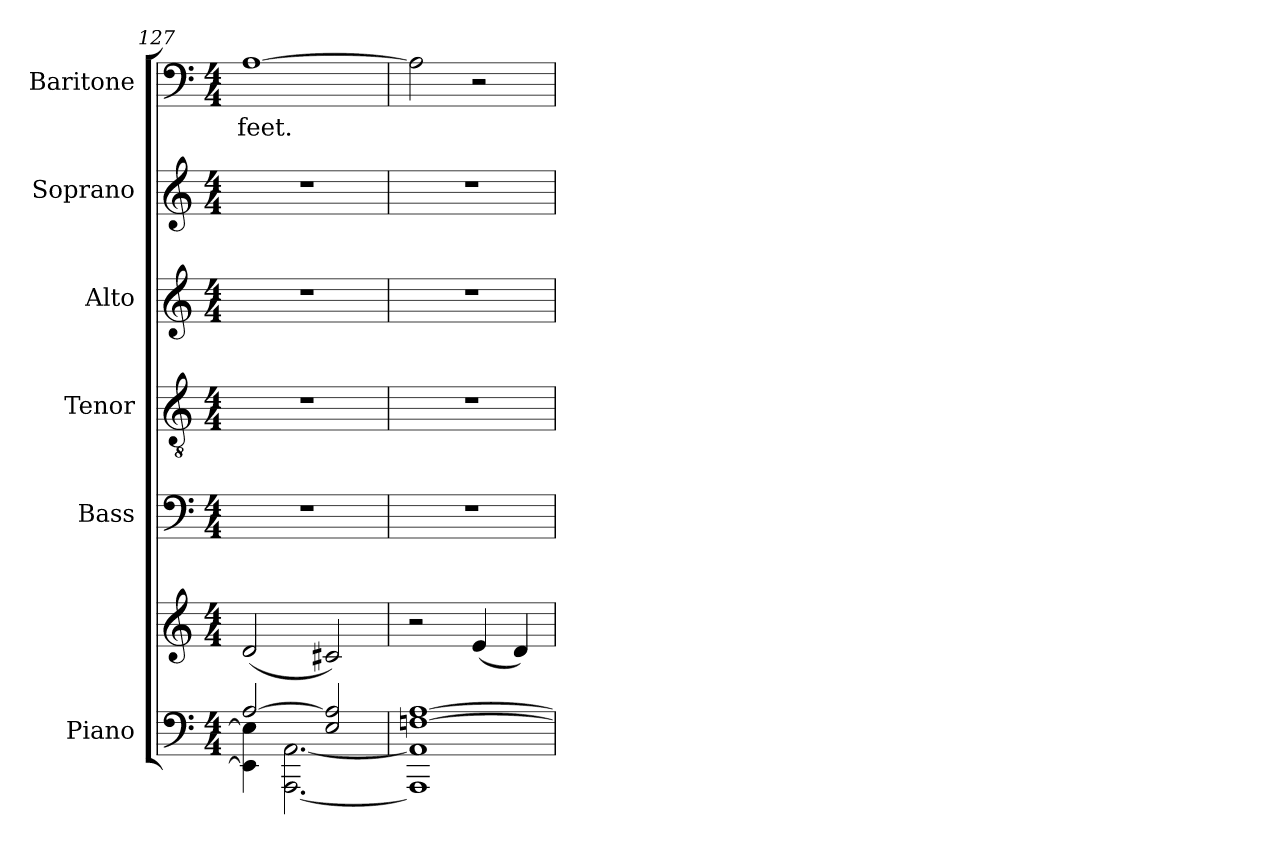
**kern	**kern	**kern	**kern	**kern	**kern	**kern	**text
*part6	*part6	*part5	*part4	*part3	*part2	*part1	*part1
*staff7	*staff6	*staff5	*staff4	*staff3	*staff2	*staff1	*staff1
*I"Piano	*	*I"Bass	*I"Tenor	*I"Alto	*I"Soprano	*I"Baritone	*
*	*	*I'B	*I'T	*I'A	*I'S	*	*
!!LO:PB:g=z
*clefF4	*clefG2	*clefF4	*clefGv2	*clefG2	*clefG2	*clefF4	*
*k[]	*k[]	*k[]	*k[]	*k[]	*k[]	*k[]	*
*M4/4	*M4/4	*M4/4	*M4/4	*M4/4	*M4/4	*M4/4	*
=127	=127	=127	=127	=127	=127	=127	=127
*^	*	*	*	*	*	*	*
!	!	!	!	!	!	!	!	!LO:LY:b
[2A/	4EE\] 4E\]	(<2d/	1r	1r	1r	1r	[1A	feet.
.	[2.AAA\ [2.AA\	.	.	.	.	.	.	.
2E/ 2A/]	.	2c#X/)	.	.	.	.	.	.
=128	=128	=128	=128	=128	=128	=128	=128	=128
[1Fn [1A	1AAA] 1AA]	2r	1r	1r	1r	1r	2A\]	.
.	.	(<4e/	.	.	.	.	2r	.
.	.	4d/)	.	.	.	.	.	.
*v	*v	*	*	*	*	*	*	*
=	=	=	=	=	=	=	=
*-	*-	*-	*-	*-	*-	*-	*-
